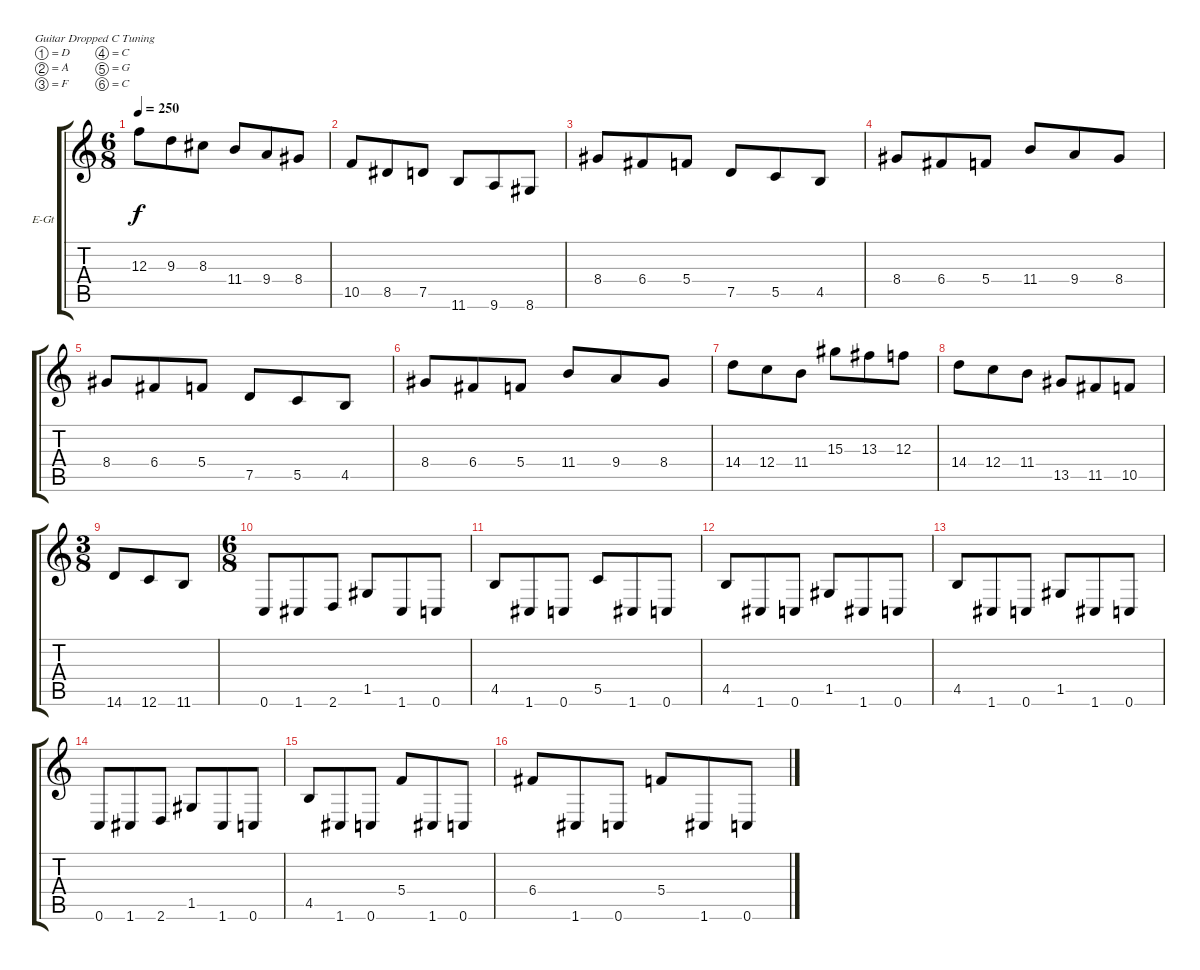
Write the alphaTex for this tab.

\defaultSystemsLayout 4
\bracketExtendMode groupsimilarinstruments
\firstSystemTrackNameOrientation horizontal
\otherSystemsTrackNameOrientation horizontal
\track ("Arde Ostowari" "E-Gt") {instrument distortionguitar}
\staff {score tabs}
\tuning (D4 A3 F3 C3 G2 C2)
\ts (6 8)
\tempo 250
\clef g2
\ks c
12.3.8{dy f} 9.3.8 8.3.8 11.4.8 9.4.8 8.4.8 |
10.5.8 8.5.8 7.5.8 11.6.8 9.6.8 8.6.8 |
8.4.8 6.4.8 5.4.8 7.5.8 5.5.8 4.5.8 |
8.4.8 6.4.8 5.4.8 11.4.8 9.4.8 8.4.8 |
8.4.8 6.4.8 5.4.8 7.5.8 5.5.8 4.5.8 |
8.4.8 6.4.8 5.4.8 11.4.8 9.4.8 8.4.8 |
14.4.8 12.4.8 11.4.8 15.3.8 13.3.8 12.3.8 |
14.4.8 12.4.8 11.4.8 13.5.8 11.5.8 10.5.8 |
\ts (3 8)
14.6.8 12.6.8 11.6.8 |
\ts (6 8)
0.6.8 1.6.8 2.6.8 1.5.8 1.6.8 0.6.8 |
4.5.8 1.6.8 0.6.8 5.5.8 1.6.8 0.6.8 |
4.5.8 1.6.8 0.6.8 1.5.8 1.6.8 0.6.8 |
4.5.8 1.6.8 0.6.8 1.5.8 1.6.8 0.6.8 |
0.6.8 1.6.8 2.6.8 1.5.8 1.6.8 0.6.8 |
4.5.8 1.6.8 0.6.8 5.4.8 1.6.8 0.6.8 |
6.4.8 1.6.8 0.6.8 5.4.8 1.6.8 0.6.8
